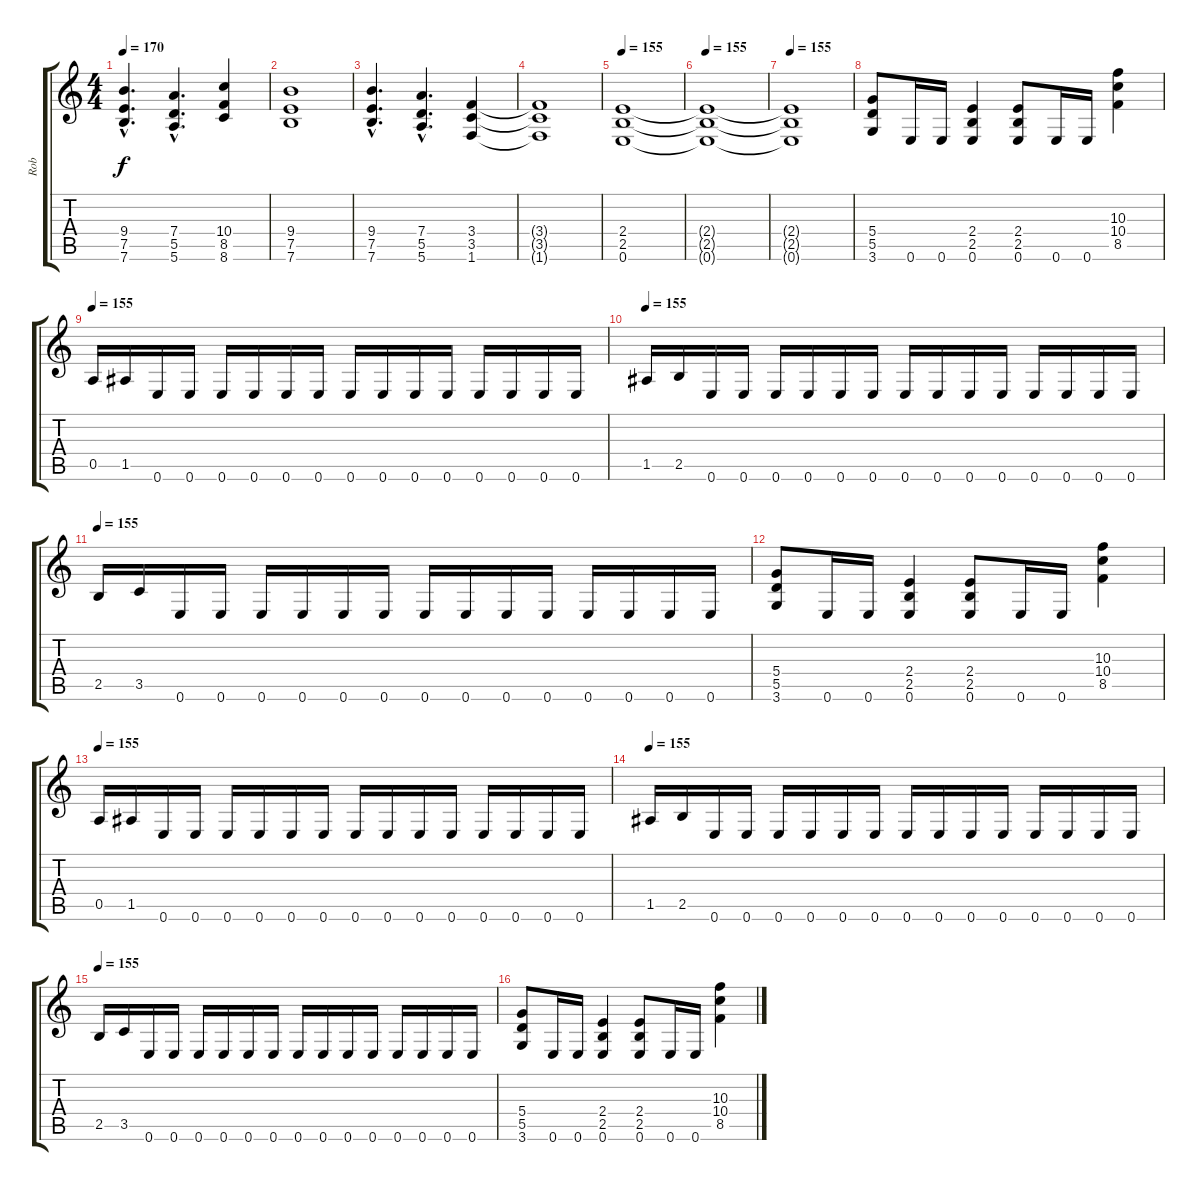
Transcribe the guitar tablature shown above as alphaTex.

\track ("Rob" "Rob") {instrument distortionguitar}
\staff {score tabs}
\tuning (E4 B3 G3 D3 A2 E2) {hide}
\ts (4 4)
\tempo 170
\clef g2
\ks c
(9.4{hac} 7.5{hac} 7.6{hac}).4{d dy f} (7.4{hac} 5.5{hac} 5.6{hac}).4{d} (10.4 8.5 8.6).4 |
(9.4 7.5 7.6).1 |
(9.4{hac} 7.5{hac} 7.6{hac}).4{d} (7.4{hac} 5.5{hac} 5.6{hac}).4{d} (3.4 3.5 1.6).4 |
(3.4{t} 3.5{t} 1.6{t}).1 |
\tempo 155
(2.4 2.5 0.6).1 |
\tempo 155
(2.4{t} 2.5{t} 0.6{t}).1 |
\tempo 155
(2.4{t} 2.5{t} 0.6{t}).1 |
(5.4 5.5 3.6).8 0.6.16 0.6.16 (2.4 2.5 0.6).4 (2.4 2.5 0.6).8 0.6.16 0.6.16 (10.3 10.4 8.5).4 |
\tempo 155
0.5.16 1.5.16 0.6.16 0.6.16 0.6.16 0.6.16 0.6.16 0.6.16 0.6.16 0.6.16 0.6.16 0.6.16 0.6.16 0.6.16 0.6.16 0.6.16 |
\tempo 155
1.5.16 2.5.16 0.6.16 0.6.16 0.6.16 0.6.16 0.6.16 0.6.16 0.6.16 0.6.16 0.6.16 0.6.16 0.6.16 0.6.16 0.6.16 0.6.16 |
\tempo 155
2.5.16 3.5.16 0.6.16 0.6.16 0.6.16 0.6.16 0.6.16 0.6.16 0.6.16 0.6.16 0.6.16 0.6.16 0.6.16 0.6.16 0.6.16 0.6.16 |
(5.4 5.5 3.6).8 0.6.16 0.6.16 (2.4 2.5 0.6).4 (2.4 2.5 0.6).8 0.6.16 0.6.16 (10.3 10.4 8.5).4 |
\tempo 155
0.5.16 1.5.16 0.6.16 0.6.16 0.6.16 0.6.16 0.6.16 0.6.16 0.6.16 0.6.16 0.6.16 0.6.16 0.6.16 0.6.16 0.6.16 0.6.16 |
\tempo 155
1.5.16 2.5.16 0.6.16 0.6.16 0.6.16 0.6.16 0.6.16 0.6.16 0.6.16 0.6.16 0.6.16 0.6.16 0.6.16 0.6.16 0.6.16 0.6.16 |
\tempo 155
2.5.16 3.5.16 0.6.16 0.6.16 0.6.16 0.6.16 0.6.16 0.6.16 0.6.16 0.6.16 0.6.16 0.6.16 0.6.16 0.6.16 0.6.16 0.6.16 |
(5.4 5.5 3.6).8 0.6.16 0.6.16 (2.4 2.5 0.6).4 (2.4 2.5 0.6).8 0.6.16 0.6.16 (10.3 10.4 8.5).4
